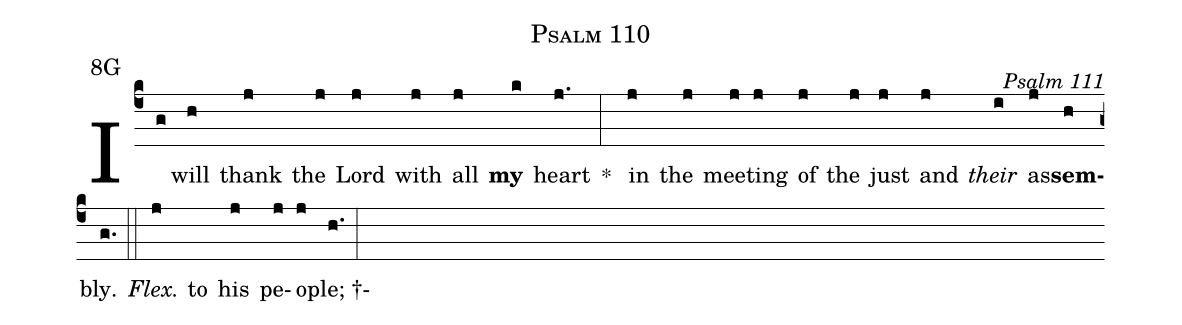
name:Psalm 110;
annotation:8G;
mode:8;
commentary:Psalm 111;
%%
(c4)I(g) will(h) thank(j) the(j) Lord(j) with(j) all(j) <b>my</b>(k) heart(j.) * (:)
in(j) the(j) mee(j)ting(j) of(j) the(j) just(j) and(j) <i>their</i>(i) as(j)<b>sem</b>(h)bly.(g.) (::)

<i>Flex.</i>  to(j) his(j) pe(j)o(j)ple; †(h.)(:)
